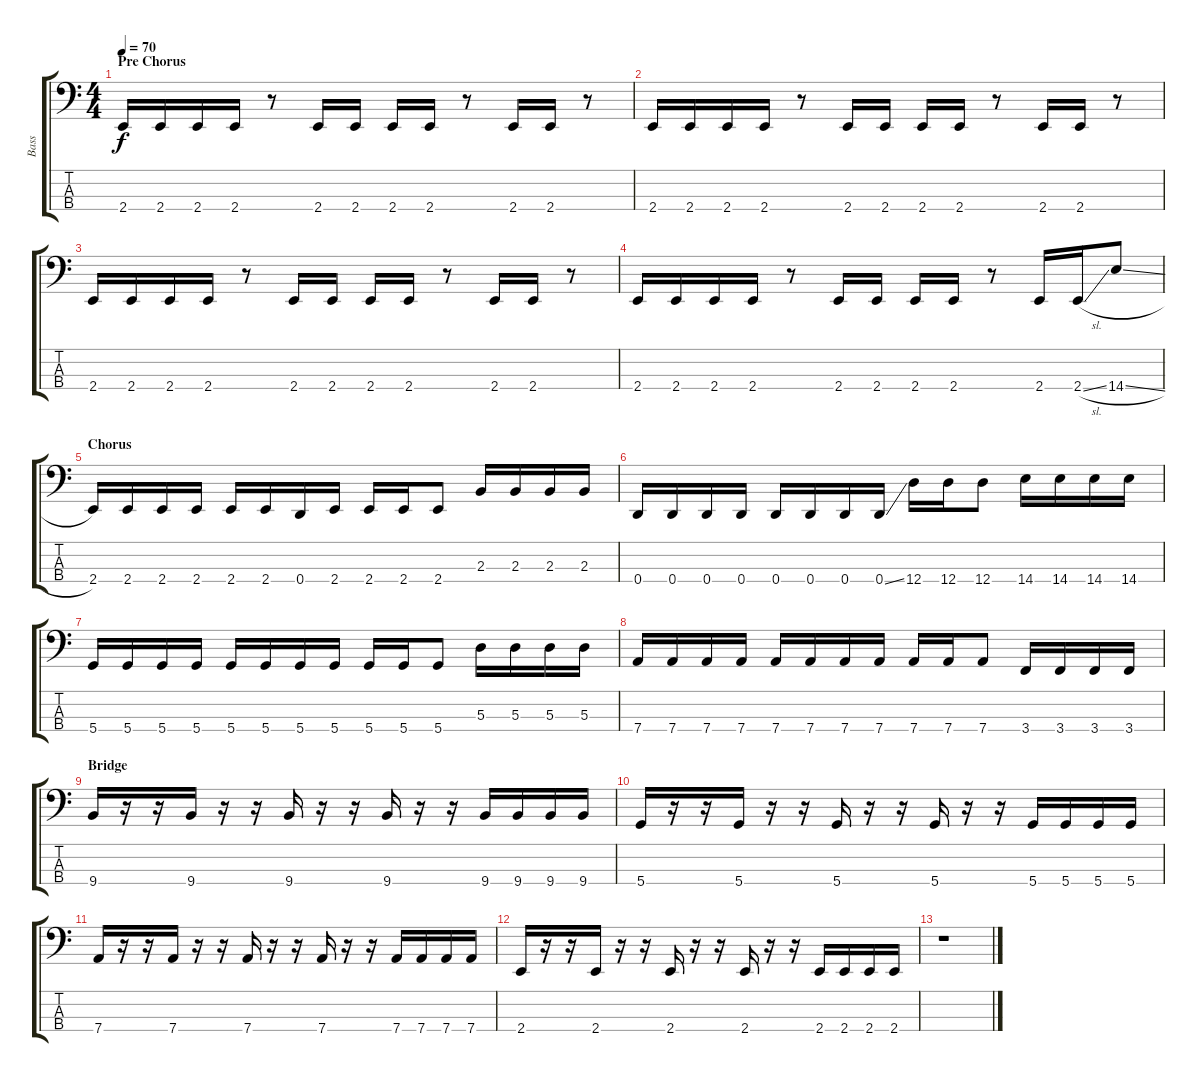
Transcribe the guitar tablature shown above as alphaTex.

\track ("Bass" "Bass") {instrument electricbassfinger}
\staff {score tabs}
\tuning (G2 D2 A1 D1) {hide}
\ts (4 4)
\section ("" "Pre Chorus")
\tempo 70
\clef f4
\ks c
2.4.16{dy f} 2.4.16 2.4.16 2.4.16 r.8 2.4.16 2.4.16 2.4.16 2.4.16 r.8 2.4.16 2.4.16 r.8 |
2.4.16 2.4.16 2.4.16 2.4.16 r.8 2.4.16 2.4.16 2.4.16 2.4.16 r.8 2.4.16 2.4.16 r.8 |
2.4.16 2.4.16 2.4.16 2.4.16 r.8 2.4.16 2.4.16 2.4.16 2.4.16 r.8 2.4.16 2.4.16 r.8 |
2.4.16 2.4.16 2.4.16 2.4.16 r.8 2.4.16 2.4.16 2.4.16 2.4.16 r.8 2.4.16 2.4{sl}.16 14.4{sl}.8 |
\section ("" "Chorus")
2.4.16 2.4.16 2.4.16 2.4.16 2.4.16 2.4.16 0.4.16 2.4.16 2.4.16 2.4.16 2.4.8 2.3.16 2.3.16 2.3.16 2.3.16 |
0.4.16 0.4.16 0.4.16 0.4.16 0.4.16 0.4.16 0.4.16 0.4{ss}.16 12.4.16 12.4.16 12.4.8 14.4.16 14.4.16 14.4.16 14.4.16 |
5.4.16 5.4.16 5.4.16 5.4.16 5.4.16 5.4.16 5.4.16 5.4.16 5.4.16 5.4.16 5.4.8 5.3.16 5.3.16 5.3.16 5.3.16 |
7.4.16 7.4.16 7.4.16 7.4.16 7.4.16 7.4.16 7.4.16 7.4.16 7.4.16 7.4.16 7.4.8 3.4.16 3.4.16 3.4.16 3.4.16 |
\section ("" "Bridge")
9.4.16 r.16 r.16 9.4.16 r.16 r.16 9.4.16 r.16 r.16 9.4.16 r.16 r.16 9.4.16 9.4.16 9.4.16 9.4.16 |
5.4.16 r.16 r.16 5.4.16 r.16 r.16 5.4.16 r.16 r.16 5.4.16 r.16 r.16 5.4.16 5.4.16 5.4.16 5.4.16 |
7.4.16 r.16 r.16 7.4.16 r.16 r.16 7.4.16 r.16 r.16 7.4.16 r.16 r.16 7.4.16 7.4.16 7.4.16 7.4.16 |
2.4.16 r.16 r.16 2.4.16 r.16 r.16 2.4.16 r.16 r.16 2.4.16 r.16 r.16 2.4.16 2.4.16 2.4.16 2.4.16 |
r.1
